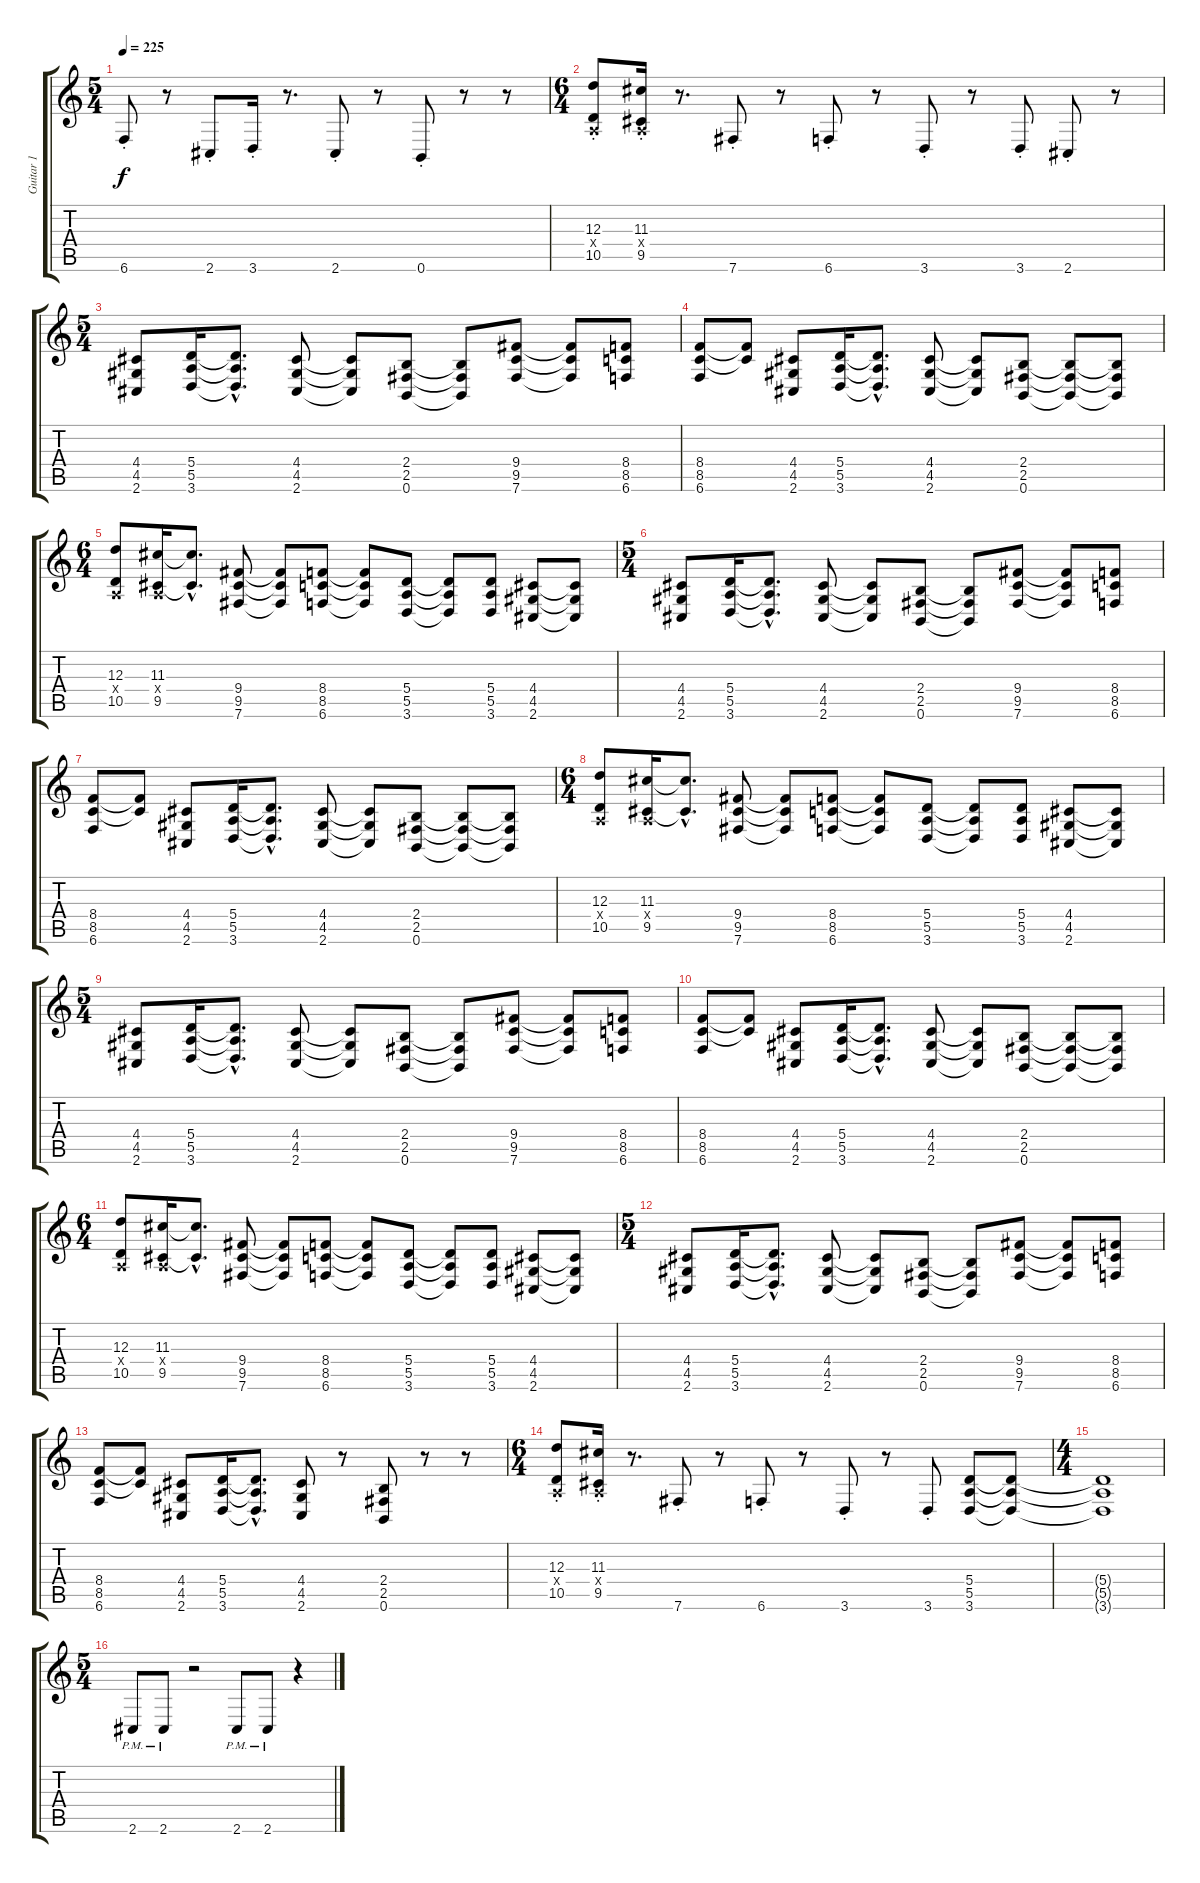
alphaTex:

\track ("Guitar 1" "Guitar 1") {instrument overdrivenguitar}
\staff {score tabs}
\tuning (B3 Gb3 D3 A2 E2 B1) {hide}
\ts (5 4)
\tempo 225
\clef g2
\ks c
6.6{st}.8{dy f} r.8 2.6{st}.8 3.6{st}.16 r.8{d} 2.6{st}.8 r.8 0.6{st}.8 r.8 r.8 |
\ts (6 4)
(12.3{st} 0.4{x} 10.5{st}).8 (11.3{st} 0.4{x} 9.5{st}).16 r.8{d} 7.6{st}.8 r.8 6.6{st}.8 r.8 3.6{st}.8 r.8 3.6{st}.8 2.6{st}.8 r.8 |
\ts (5 4)
(4.4 4.5 2.6).8 (5.4 5.5 3.6).16 (5.4{hac t} 5.5{hac t} 3.6{hac t}).8{d} (4.4 4.5 2.6).8 (4.4{t} 4.5{t} 2.6{t}).8 (2.4 2.5 0.6).8 (2.4{t} 2.5{t} 0.6{t}).8 (9.4 9.5 7.6).8 (9.4{t} 9.5{t} 7.6{t}).8 (8.4 8.5 6.6).8 |
(8.4 8.5 6.6).8 (8.4{t} 8.5{t}).8 (4.4 4.5 2.6).8 (5.4 5.5 3.6).16 (5.4{hac t} 5.5{hac t} 3.6{hac t}).8{d} (4.4 4.5 2.6).8 (4.4{t} 4.5{t} 2.6{t}).8 (2.4 2.5 0.6).8 (2.4{t} 2.5{t} 0.6{t}).8 (2.4{t} 2.5{t} 0.6{t}).8 |
\ts (6 4)
(12.3 0.4{x} 10.5).8 (11.3 0.4{x} 9.5).16 (11.3{hac t} 9.5{hac t}).8{d} (9.4 9.5 7.6).8 (9.4{t} 9.5{t} 7.6{t}).8 (8.4 8.5 6.6).8 (8.4{t} 8.5{t} 6.6{t}).8 (5.4 5.5 3.6).8 (5.4{t} 5.5{t} 3.6{t}).8 (5.4 5.5 3.6).8 (4.4 4.5 2.6).8 (4.4{t} 4.5{t} 2.6{t}).8 |
\ts (5 4)
(4.4 4.5 2.6).8 (5.4 5.5 3.6).16 (5.4{hac t} 5.5{hac t} 3.6{hac t}).8{d} (4.4 4.5 2.6).8 (4.4{t} 4.5{t} 2.6{t}).8 (2.4 2.5 0.6).8 (2.4{t} 2.5{t} 0.6{t}).8 (9.4 9.5 7.6).8 (9.4{t} 9.5{t} 7.6{t}).8 (8.4 8.5 6.6).8 |
(8.4 8.5 6.6).8 (8.4{t} 8.5{t}).8 (4.4 4.5 2.6).8 (5.4 5.5 3.6).16 (5.4{hac t} 5.5{hac t} 3.6{hac t}).8{d} (4.4 4.5 2.6).8 (4.4{t} 4.5{t} 2.6{t}).8 (2.4 2.5 0.6).8 (2.4{t} 2.5{t} 0.6{t}).8 (2.4{t} 2.5{t} 0.6{t}).8 |
\ts (6 4)
(12.3 0.4{x} 10.5).8 (11.3 0.4{x} 9.5).16 (11.3{hac t} 9.5{hac t}).8{d} (9.4 9.5 7.6).8 (9.4{t} 9.5{t} 7.6{t}).8 (8.4 8.5 6.6).8 (8.4{t} 8.5{t} 6.6{t}).8 (5.4 5.5 3.6).8 (5.4{t} 5.5{t} 3.6{t}).8 (5.4 5.5 3.6).8 (4.4 4.5 2.6).8 (4.4{t} 4.5{t} 2.6{t}).8 |
\ts (5 4)
(4.4 4.5 2.6).8 (5.4 5.5 3.6).16 (5.4{hac t} 5.5{hac t} 3.6{hac t}).8{d} (4.4 4.5 2.6).8 (4.4{t} 4.5{t} 2.6{t}).8 (2.4 2.5 0.6).8 (2.4{t} 2.5{t} 0.6{t}).8 (9.4 9.5 7.6).8 (9.4{t} 9.5{t} 7.6{t}).8 (8.4 8.5 6.6).8 |
(8.4 8.5 6.6).8 (8.4{t} 8.5{t}).8 (4.4 4.5 2.6).8 (5.4 5.5 3.6).16 (5.4{hac t} 5.5{hac t} 3.6{hac t}).8{d} (4.4 4.5 2.6).8 (4.4{t} 4.5{t} 2.6{t}).8 (2.4 2.5 0.6).8 (2.4{t} 2.5{t} 0.6{t}).8 (2.4{t} 2.5{t} 0.6{t}).8 |
\ts (6 4)
(12.3 0.4{x} 10.5).8 (11.3 0.4{x} 9.5).16 (11.3{hac t} 9.5{hac t}).8{d} (9.4 9.5 7.6).8 (9.4{t} 9.5{t} 7.6{t}).8 (8.4 8.5 6.6).8 (8.4{t} 8.5{t} 6.6{t}).8 (5.4 5.5 3.6).8 (5.4{t} 5.5{t} 3.6{t}).8 (5.4 5.5 3.6).8 (4.4 4.5 2.6).8 (4.4{t} 4.5{t} 2.6{t}).8 |
\ts (5 4)
(4.4 4.5 2.6).8 (5.4 5.5 3.6).16 (5.4{hac t} 5.5{hac t} 3.6{hac t}).8{d} (4.4 4.5 2.6).8 (4.4{t} 4.5{t} 2.6{t}).8 (2.4 2.5 0.6).8 (2.4{t} 2.5{t} 0.6{t}).8 (9.4 9.5 7.6).8 (9.4{t} 9.5{t} 7.6{t}).8 (8.4 8.5 6.6).8 |
(8.4 8.5 6.6).8 (8.4{t} 8.5{t}).8 (4.4 4.5 2.6).8 (5.4 5.5 3.6).16 (5.4{hac t} 5.5{hac t} 3.6{hac t}).8{d} (4.4 4.5 2.6).8 r.8 (2.4 2.5 0.6).8 r.8 r.8 |
\ts (6 4)
(12.3{st} 0.4{x} 10.5{st}).8 (11.3{st} 0.4{x} 9.5{st}).16 r.8{d} 7.6{st}.8 r.8 6.6{st}.8 r.8 3.6{st}.8 r.8 3.6{st}.8 (5.4 5.5 3.6).8 (5.4{t} 5.5{t} 3.6{t}).8 |
\ts (4 4)
(5.4{t} 5.5{t} 3.6{t}).1 |
\ts (5 4)
2.6{pm}.8 2.6{pm}.8 r.2 2.6{pm}.8 2.6{pm}.8 r.4
